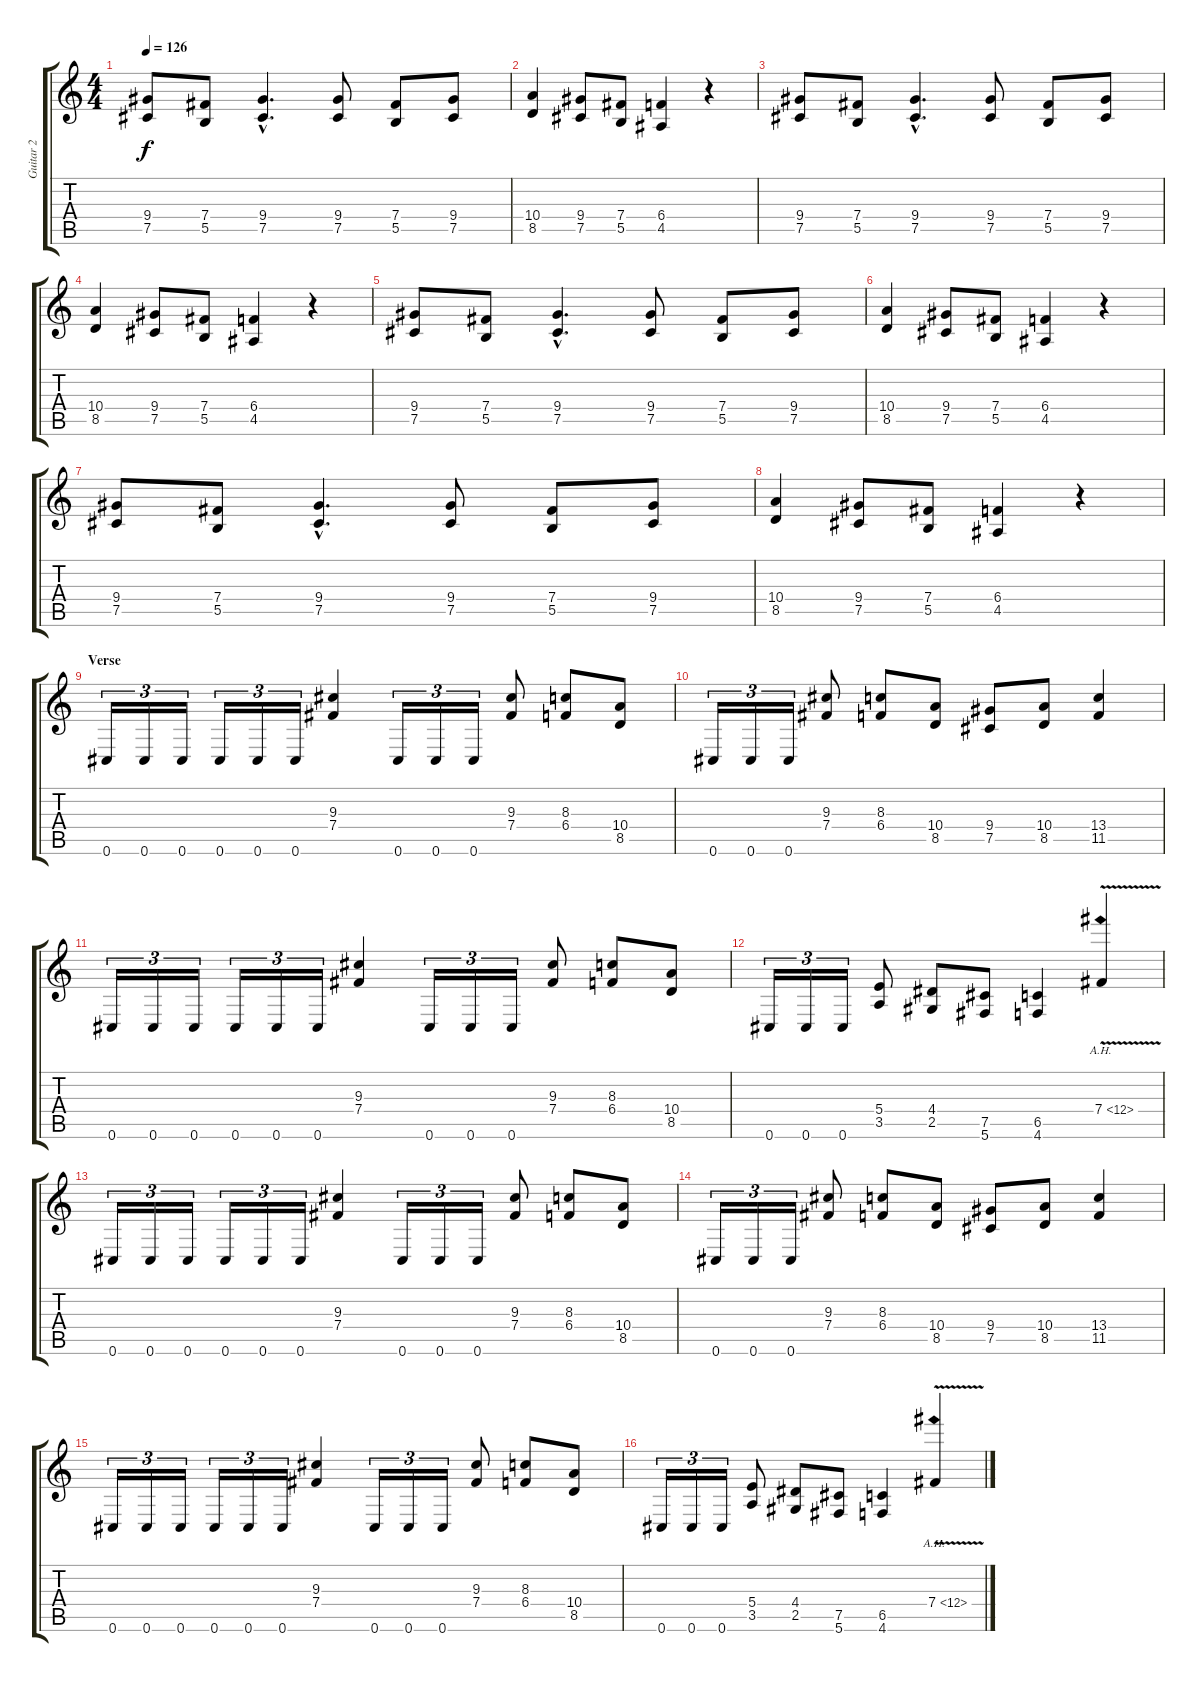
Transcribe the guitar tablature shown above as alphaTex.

\track ("Guitar 2" "Guitar 2") {instrument distortionguitar}
\staff {score tabs}
\tuning (Db4 Ab3 E3 B2 Gb2 Db2) {hide}
\ts (4 4)
\section ("" "")
\tempo 126
\clef g2
\ks c
(9.4 7.5).8{dy f} (7.4 5.5).8 (9.4{hac} 7.5{hac}).4{d} (9.4 7.5).8 (7.4 5.5).8 (9.4 7.5).8 |
(10.4 8.5).4 (9.4 7.5).8 (7.4 5.5).8 (6.4 4.5).4 r.4 |
(9.4 7.5).8 (7.4 5.5).8 (9.4{hac} 7.5{hac}).4{d} (9.4 7.5).8 (7.4 5.5).8 (9.4 7.5).8 |
(10.4 8.5).4 (9.4 7.5).8 (7.4 5.5).8 (6.4 4.5).4 r.4 |
(9.4 7.5).8 (7.4 5.5).8 (9.4{hac} 7.5{hac}).4{d} (9.4 7.5).8 (7.4 5.5).8 (9.4 7.5).8 |
(10.4 8.5).4 (9.4 7.5).8 (7.4 5.5).8 (6.4 4.5).4 r.4 |
(9.4 7.5).8 (7.4 5.5).8 (9.4{hac} 7.5{hac}).4{d} (9.4 7.5).8 (7.4 5.5).8 (9.4 7.5).8 |
(10.4 8.5).4 (9.4 7.5).8 (7.4 5.5).8 (6.4 4.5).4 r.4 |
\section ("" "Verse")
0.6.16{tu (3 2)} 0.6.16{tu (3 2)} 0.6.16{tu (3 2)} 0.6.16{tu (3 2)} 0.6.16{tu (3 2)} 0.6.16{tu (3 2)} (9.3 7.4).4 0.6.16{tu (3 2)} 0.6.16{tu (3 2)} 0.6.16{tu (3 2)} (9.3 7.4).8 (8.3 6.4).8 (10.4 8.5).8 |
0.6.16{tu (3 2)} 0.6.16{tu (3 2)} 0.6.16{tu (3 2)} (9.3 7.4).8 (8.3 6.4).8 (10.4 8.5).8 (9.4 7.5).8 (10.4 8.5).8 (13.4 11.5).4 |
0.6.16{tu (3 2)} 0.6.16{tu (3 2)} 0.6.16{tu (3 2)} 0.6.16{tu (3 2)} 0.6.16{tu (3 2)} 0.6.16{tu (3 2)} (9.3 7.4).4 0.6.16{tu (3 2)} 0.6.16{tu (3 2)} 0.6.16{tu (3 2)} (9.3 7.4).8 (8.3 6.4).8 (10.4 8.5).8 |
0.6.16{tu (3 2)} 0.6.16{tu (3 2)} 0.6.16{tu (3 2)} (5.4 3.5).8 (4.4 2.5).8 (7.5 5.6).8 (6.5 4.6).4 7.4{ah 5 v}.4 |
0.6.16{tu (3 2)} 0.6.16{tu (3 2)} 0.6.16{tu (3 2)} 0.6.16{tu (3 2)} 0.6.16{tu (3 2)} 0.6.16{tu (3 2)} (9.3 7.4).4 0.6.16{tu (3 2)} 0.6.16{tu (3 2)} 0.6.16{tu (3 2)} (9.3 7.4).8 (8.3 6.4).8 (10.4 8.5).8 |
0.6.16{tu (3 2)} 0.6.16{tu (3 2)} 0.6.16{tu (3 2)} (9.3 7.4).8 (8.3 6.4).8 (10.4 8.5).8 (9.4 7.5).8 (10.4 8.5).8 (13.4 11.5).4 |
0.6.16{tu (3 2)} 0.6.16{tu (3 2)} 0.6.16{tu (3 2)} 0.6.16{tu (3 2)} 0.6.16{tu (3 2)} 0.6.16{tu (3 2)} (9.3 7.4).4 0.6.16{tu (3 2)} 0.6.16{tu (3 2)} 0.6.16{tu (3 2)} (9.3 7.4).8 (8.3 6.4).8 (10.4 8.5).8 |
0.6.16{tu (3 2)} 0.6.16{tu (3 2)} 0.6.16{tu (3 2)} (5.4 3.5).8 (4.4 2.5).8 (7.5 5.6).8 (6.5 4.6).4 7.4{ah 5 v}.4
